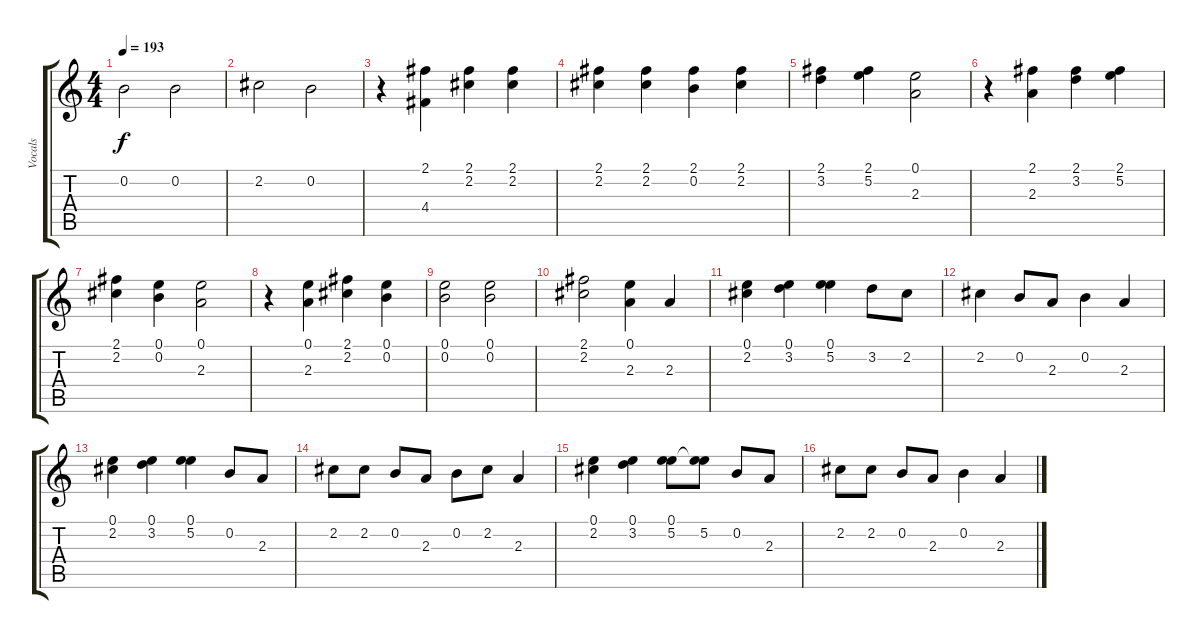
\track ("Vocals" "Vocals") {instrument overdrivenguitar}
\staff {score tabs}
\tuning (E4 B3 G3 D3 A2 E2) {hide}
\ts (4 4)
\tempo 193
\clef g2
\ks c
0.2.2{dy f} 0.2.2 |
2.2.2 0.2.2 |
r.4 (2.1 4.4).4 (2.1 2.2).4 (2.1 2.2).4 |
(2.1 2.2).4 (2.1 2.2).4 (2.1 0.2).4 (2.1 2.2).4 |
(2.1 3.2).4 (2.1 5.2).4 (0.1 2.3).2 |
r.4 (2.1 2.3).4 (2.1 3.2).4 (2.1 5.2).4 |
(2.1 2.2).4 (0.1 0.2).4 (0.1 2.3).2 |
r.4 (0.1 2.3).4 (2.1 2.2).4 (0.1 0.2).4 |
(0.1 0.2).2 (0.1 0.2).2 |
(2.1 2.2).2 (0.1 2.3).4 2.3.4 |
(0.1 2.2).4 (0.1 3.2).4 (0.1 5.2).4 3.2.8 2.2.8 |
2.2.4 0.2.8 2.3.8 0.2.4 2.3.4 |
(0.1 2.2).4 (0.1 3.2).4 (0.1 5.2).4 0.2.8 2.3.8 |
2.2.8 2.2.8 0.2.8 2.3.8 0.2.8 2.2.8 2.3.4 |
(0.1 2.2).4 (0.1 3.2).4 (0.1 5.2).8 (0.1{t} 5.2).8 0.2.8 2.3.8 |
2.2.8 2.2.8 0.2.8 2.3.8 0.2.4 2.3.4
